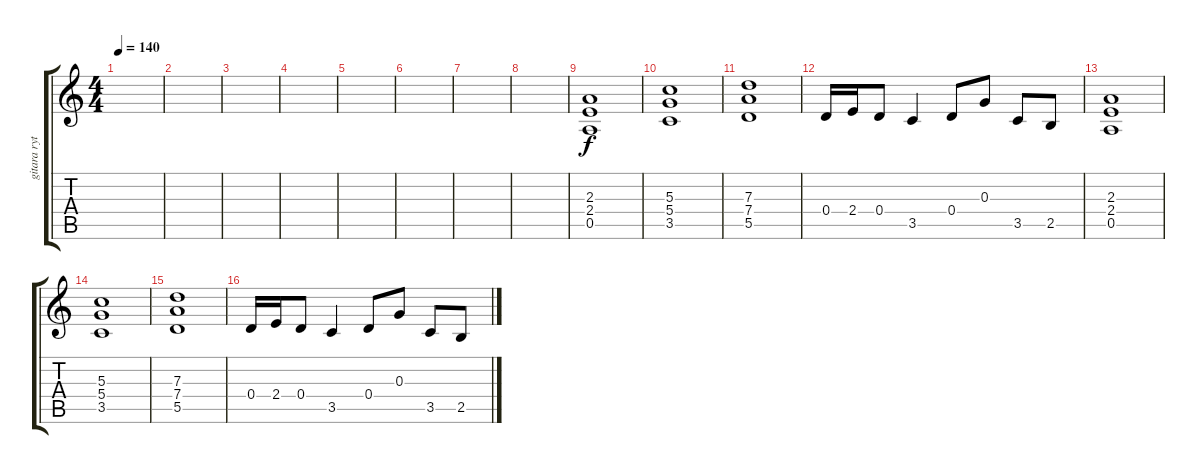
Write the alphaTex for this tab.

\track ("gitara rytmiczna " "gitara ryt") {instrument overdrivenguitar}
\staff {score tabs}
\tuning (E4 B3 G3 D3 A2 E2) {hide}
\ts (4 4)
\tempo 140
\clef g2
\ks c
|
|
|
|
|
|
|
|
(2.3 2.4 0.5).1 |
(5.3 5.4 3.5).1 |
(7.3 7.4 5.5).1 |
0.4.16 2.4.16 0.4.8 3.5.4 0.4.8 0.3.8 3.5.8 2.5.8 |
(2.3 2.4 0.5).1 |
(5.3 5.4 3.5).1 |
(7.3 7.4 5.5).1 |
0.4.16 2.4.16 0.4.8 3.5.4 0.4.8 0.3.8 3.5.8 2.5.8
